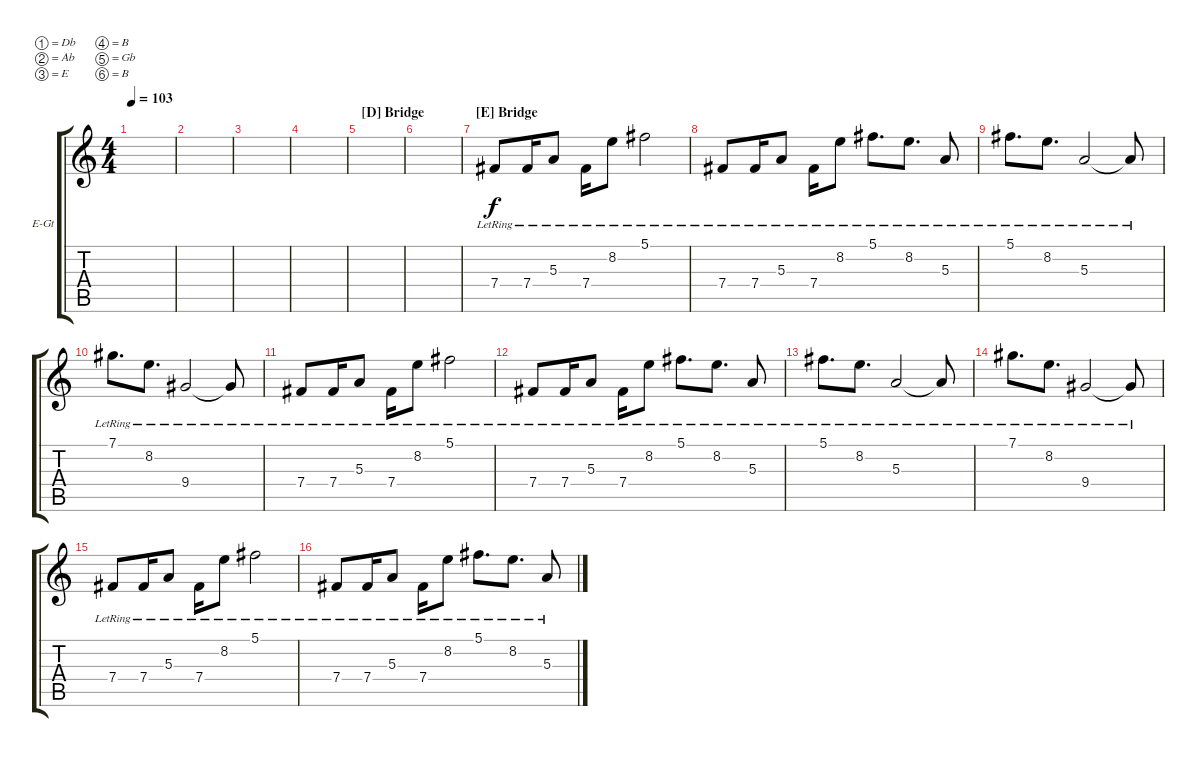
\bracketExtendMode groupsimilarinstruments
\firstSystemTrackNameOrientation horizontal
\otherSystemsTrackNameOrientation horizontal
\track ("Серж - clean" "E-Gt") {instrument electricguitarclean}
\staff {score tabs}
\tuning (Db4 Ab3 E3 B2 Gb2 B1)
\ts (4 4)
\tempo 103
\clef g2
\scale
0.333333
\ks c
|
\scale
0.333333 |
\scale
0.333333 |
\scale
0.333333 |
\section ("D" "Bridge")
\scale
0.333333 |
\scale
0.333333 |
\section ("E" "Bridge")
\scale
0.333333 7.4{lr}.8 7.4{lr}.16 5.3{lr}.8 7.4{lr}.16 8.2{lr}.8 5.1{lr}.2 |
\scale
0.333333 7.4{lr}.8 7.4{lr}.16 5.3{lr}.8 7.4{lr}.16 8.2{lr}.8 5.1{lr}.8{d} 8.2{lr}.8{d} 5.3{lr}.8 |
\scale
0.333333 5.1{lr}.8{d} 8.2{lr}.8{d} 5.3{lr}.2 5.3{lr t}.8 |
\scale
0.333333 7.1{lr}.8{d} 8.2{lr}.8{d} 9.4{lr}.2 9.4{lr t}.8 |
\scale
0.333333 7.4{lr}.8 7.4{lr}.16 5.3{lr}.8 7.4{lr}.16 8.2{lr}.8 5.1{lr}.2 |
\scale
0.333333 7.4{lr}.8 7.4{lr}.16 5.3{lr}.8 7.4{lr}.16 8.2{lr}.8 5.1{lr}.8{d} 8.2{lr}.8{d} 5.3{lr}.8 |
\scale
0.333333 5.1{lr}.8{d} 8.2{lr}.8{d} 5.3{lr}.2 5.3{lr t}.8 |
\scale
0.333333 7.1{lr}.8{d} 8.2{lr}.8{d} 9.4{lr}.2 9.4{lr t}.8 |
\scale
0.333333 7.4{lr}.8 7.4{lr}.16 5.3{lr}.8 7.4{lr}.16 8.2{lr}.8 5.1{lr}.2 |
\scale
0.333333 7.4{lr}.8 7.4{lr}.16 5.3{lr}.8 7.4{lr}.16 8.2{lr}.8 5.1{lr}.8{d} 8.2{lr}.8{d} 5.3{lr}.8
